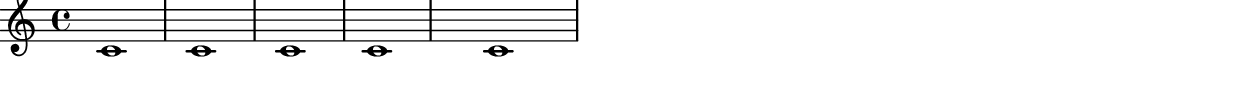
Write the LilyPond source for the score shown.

%% Generated by lilypond-book
%% Options: [exampleindent=10.16\mm,indent=0\mm,line-width=160\mm]
\include "lilypond-book-preamble.ly"


% ****************************************************************
% Start cut-&-pastable-section
% ****************************************************************

#(ly:set-option 'eps-box-padding 3.000000)



\paper {
  indent = 0\mm
  line-width = 160\mm
  % offset the left padding, also add 1mm as lilypond creates cropped
  % images with a little space on the right
  line-width = #(- line-width (* mm  3.000000) (* mm 1))
}

\layout {
  
}




% ****************************************************************
% ly snippet:
% ****************************************************************
\sourcefilename "/lilypond-2.24.3/input/regression/fret-diagrams-string-thickness.ly"
\sourcefileline 0
\version "2.17.6"

\header {
  texidoc = "String thickness can be changed, and diagrams can have variable
string thickness.  The thick zero-fret is adjusted accordingly for changed
@code{size}, @code{fret-diagram-details.string-thickness-factor} and
@code{fret-diagram-details.top-fret-thickness}.  There should be no visible gap
inside the red circle."
}

\layout { ragged-right = ##t }

<<
  \chords {
    c1 |
    c1 |
    c1 |
    c1 |
    c1
  }

  \new Voice {
    \textLengthOn
    %% C major for guitar,  verbose style
    c'1 ^\markup {
            \fret-diagram-verbose #'((mute 6)
                                     (place-fret 5 3 1)
                                     (place-fret 4 5 2)
                                     (place-fret 3 5 3)
                                     (place-fret 2 5 4)
                                     (place-fret 1 3 1)
                                     (barre 5 1 3))}

    %% C major for guitar,  verbose style
    \once
      \override TextScript.thickness = #1.5
    c'1 ^\markup {
            \fret-diagram-verbose #'((mute 6)
                                     (place-fret 5 3 1)
                                     (place-fret 4 5 2)
                                     (place-fret 3 5 3)
                                     (place-fret 2 5 4)
                                     (place-fret 1 3 1)
                                     (barre 5 1 3))}

    %% C major for guitar, verbose style
    \once
      \override TextScript.fret-diagram-details.string-thickness-factor = #0.3
    c' ^\markup {
            \fret-diagram-verbose #'((mute 6)
                                     (place-fret 5 3 1)
                                     (place-fret 4 5 2)
                                     (place-fret 3 5 3)
                                     (place-fret 2 5 4)
                                     (place-fret 1 3 1)
                                     (barre 5 1 3))}

    %% C major for guitar,  no barre,  verbose style
    c'1 ^\markup {
            \fret-diagram-verbose #'((mute 6)
                                     (place-fret 5 3 2)
                                     (place-fret 4 2 2)
                                     (open 3)
                                     (place-fret 2 1 1)
                                     (open 1))}

    %% C major for guitar,  no barre,  verbose style
    \once
      \override TextScript.fret-diagram-details.string-thickness-factor = #0.6
    \once
      \override TextScript.fret-diagram-details.top-fret-thickness = 16
    c' ^\markup \overlay {
            \translate #'(-3 . 1)
            \with-color #red
            \draw-circle #2 #0.1 ##f
            \override #'(size . 2)
            \fret-diagram-verbose #'((mute 6)
                                     (place-fret 5 3 2)
                                     (place-fret 4 2 2)
                                     (open 3)
                                     (place-fret 2 1 1)
                                     (open 1))}
 }
>>





% ****************************************************************
% end ly snippet
% ****************************************************************
